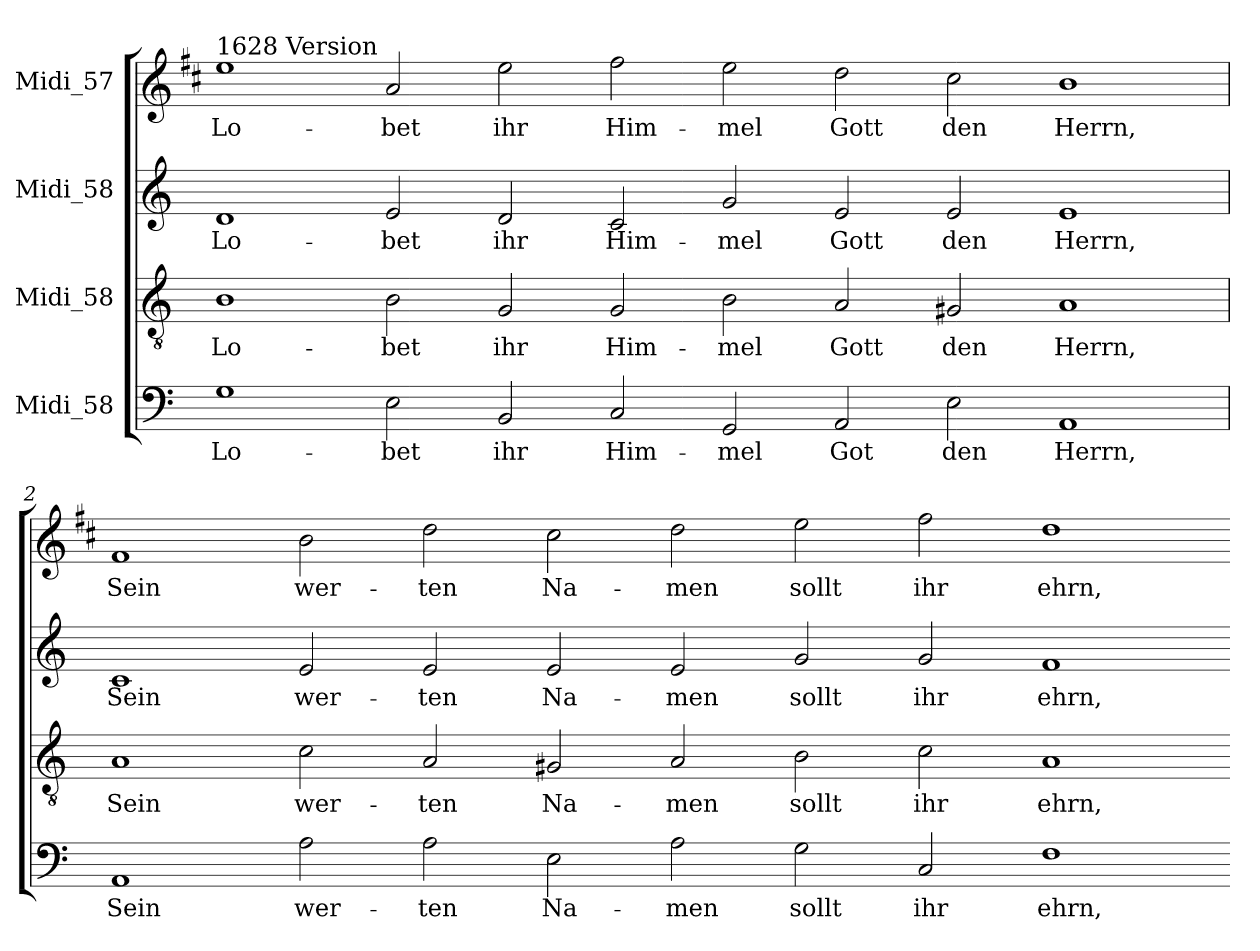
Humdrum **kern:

**kern	**text	**kern	**text	**kern	**text	**kern	**text
*part4	*part4	*part3	*part3	*part2	*part2	*part1	*part1
*staff4	*staff4	*staff3	*staff3	*staff2	*staff2	*staff1	*staff1
*I"Midi_58	*	*I"Midi_58	*	*I"Midi_58	*	*I"Midi_57	*
*clefF4	*	*clefGv2	*	*clefG2	*	*clefG2	*
*	*	*	*	*	*	*ITrd1c2	*
*k[]	*	*k[]	*	*k[]	*	*k[]	*
*C:	*	*C:	*	*C:	*	*C:	*
=1	=1	=1	=1	=1	=1	=1	=1
!	!	!	!	!	!	!LO:TX:a:t=1628 Version	!
!	!LO:LY:b	!	!LO:LY:b	!	!LO:LY:b	!	!LO:LY:b
1G	Lo-	1B	Lo-	1d	Lo-	1dd	Lo-
!	!LO:LY:b	!	!LO:LY:b	!	!LO:LY:b	!	!LO:LY:b
2E	-bet	2B	-bet	2e	-bet	2g	-bet
!	!LO:LY:b	!	!LO:LY:b	!	!LO:LY:b	!	!LO:LY:b
2BB	ihr	2G	ihr	2d	ihr	2dd	ihr
!	!LO:LY:b	!	!LO:LY:b	!	!LO:LY:b	!	!LO:LY:b
2C	Him-	2G	Him-	2c	Him-	2ee	Him-
!	!LO:LY:b	!	!LO:LY:b	!	!LO:LY:b	!	!LO:LY:b
2GG	-mel	2B	-mel	2g	-mel	2dd	-mel
!	!LO:LY:b	!	!LO:LY:b	!	!LO:LY:b	!	!LO:LY:b
2AA	Got	2A	Gott	2e	Gott	2cc	Gott
!	!LO:LY:b	!	!LO:LY:b	!	!LO:LY:b	!	!LO:LY:b
2E	den	2G#X	den	2e	den	2b	den
!	!LO:LY:b	!	!LO:LY:b	!	!LO:LY:b	!	!LO:LY:b
1AA	Herrn,	1A	Herrn,	1e	Herrn,	1a	Herrn,
=2	=2	=2	=2	=2	=2	=2	=2
!	!LO:LY:b	!	!LO:LY:b	!	!LO:LY:b	!	!LO:LY:b
1AA	Sein	1A	Sein	1c	Sein	1e	Sein
!	!LO:LY:b	!	!LO:LY:b	!	!LO:LY:b	!	!LO:LY:b
2A	wer-	2c	wer-	2e	wer-	2a	wer-
!	!LO:LY:b	!	!LO:LY:b	!	!LO:LY:b	!	!LO:LY:b
2A	-ten	2A	-ten	2e	-ten	2cc	-ten
!	!LO:LY:b	!	!LO:LY:b	!	!LO:LY:b	!	!LO:LY:b
2E	Na-	2G#X	Na-	2e	Na-	2b	Na-
!	!LO:LY:b	!	!LO:LY:b	!	!LO:LY:b	!	!LO:LY:b
2A	-men	2A	-men	2e	-men	2cc	-men
!	!LO:LY:b	!	!LO:LY:b	!	!LO:LY:b	!	!LO:LY:b
2G	sollt	2B	sollt	2g	sollt	2dd	sollt
!	!LO:LY:b	!	!LO:LY:b	!	!LO:LY:b	!	!LO:LY:b
2C	ihr	2c	ihr	2g	ihr	2ee	ihr
!	!LO:LY:b	!	!LO:LY:b	!	!LO:LY:b	!	!LO:LY:b
1F	ehrn,	1A	ehrn,	1f	ehrn,	1cc	ehrn,
=-	=-	=-	=-	=-	=-	=-	=-
*-	*-	*-	*-	*-	*-	*-	*-
